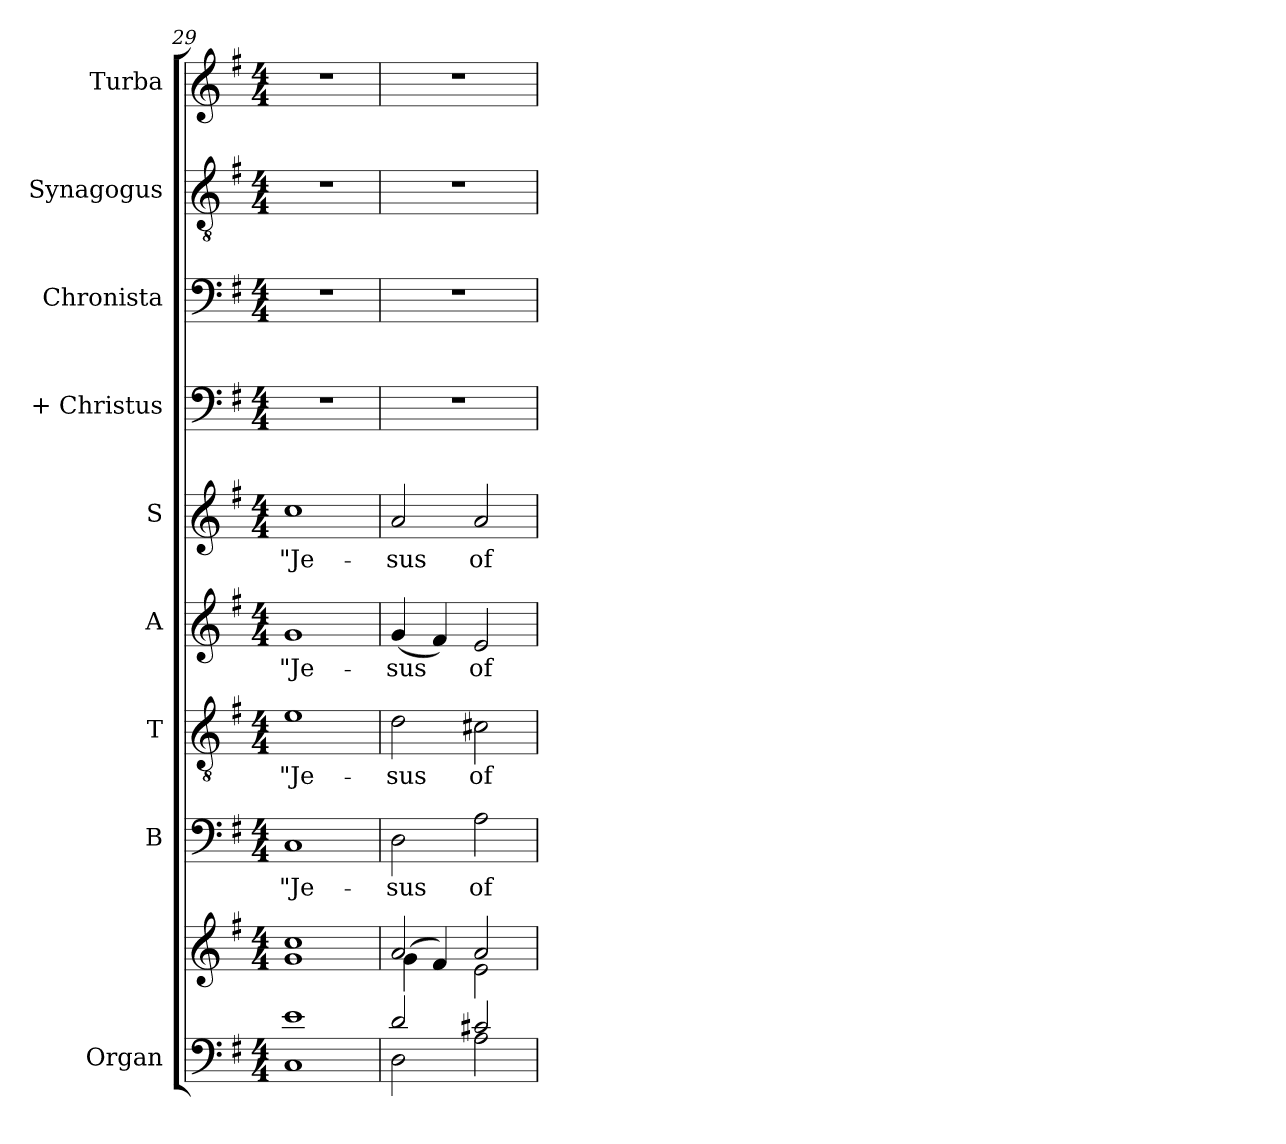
**kern	**kern	**kern	**text	**kern	**text	**kern	**text	**kern	**text	**kern	**kern	**kern	**kern
*part9	*part9	*part8	*part8	*part7	*part7	*part6	*part6	*part5	*part5	*part4	*part3	*part2	*part1
*staff10	*staff9	*staff8	*staff8	*staff7	*staff7	*staff6	*staff6	*staff5	*staff5	*staff4	*staff3	*staff2	*staff1
*I"Organ	*	*I"B	*	*I"T	*	*I"A	*	*I"S	*	*I"+ Christus	*I"Chronista	*I"Synagogus	*I"Turba
*I'Org.	*	*I'B.	*	*I'T.	*	*I'A.	*	*I'S.	*	*I'+ Christus	*I'C	*I'Synagogus	*I'Turba
!!LO:LB:g=z
*clefF4	*clefG2	*clefF4	*	*clefGv2	*	*clefG2	*	*clefG2	*	*clefF4	*clefF4	*clefGv2	*clefG2
*	*	*	*	*ITrd7c12	*	*	*	*	*	*	*	*ITrd7c12	*
*k[f#]	*k[f#]	*k[f#]	*	*k[f#]	*	*k[f#]	*	*k[f#]	*	*k[f#]	*k[f#]	*k[f#]	*k[f#]
*G:	*G:	*G:	*	*G:	*	*G:	*	*G:	*	*G:	*G:	*G:	*G:
*M4/4	*M4/4	*M4/4	*	*M4/4	*	*M4/4	*	*M4/4	*	*M4/4	*M4/4	*M4/4	*M4/4
=29	=29	=29	=29	=29	=29	=29	=29	=29	=29	=29	=29	=29	=29
*^	*^	*	*	*	*	*	*	*	*	*	*	*	*
!	!	!	!	!	!LO:LY:b:color=#000000	!	!	!	!	!	!	!	!	!	!
!	!	!	!	!	!	!	!LO:LY:b:color=#000000	!	!	!	!	!	!	!	!
!	!	!	!	!	!	!	!	!	!LO:LY:b:color=#000000	!	!	!	!	!	!
!	!	!	!	!	!	!	!	!	!	!	!LO:LY:b:color=#000000	!	!	!	!
1ei	1Ci	1cci	1gi	1Ci	"Je-	1Ei	"Je-	1gi	"Je-	1cci	"Je-	1r	1r	1r	1r
=30	=30	=30	=30	=30	=30	=30	=30	=30	=30	=30	=30	=30	=30	=30	=30
!	!	!	!	!	!LO:LY:b:color=#000000	!	!	!	!	!	!	!	!	!	!
!	!	!	!	!	!	!	!LO:LY:b:color=#000000	!	!	!	!	!	!	!	!
!	!	!	!	!	!	!	!	!	!LO:LY:b:color=#000000	!	!	!	!	!	!
!	!	!	!	!	!	!	!	!	!	!	!LO:LY:b:color=#000000	!	!	!	!
2di/	2Di\	2ai/	(4gi\	2Di\	-sus	2Di\	-sus	(4gi/	-sus	2ai/	-sus	1r	1r	1r	1r
.	.	.	4f#i/)	.	.	.	.	4f#i/)	.	.	.	.	.	.	.
!	!	!	!	!	!LO:LY:b:color=#000000	!	!	!	!	!	!	!	!	!	!
!	!	!	!	!	!	!	!LO:LY:b:color=#000000	!	!	!	!	!	!	!	!
!	!	!	!	!	!	!	!	!	!LO:LY:b:color=#000000	!	!	!	!	!	!
!	!	!	!	!	!	!	!	!	!	!	!LO:LY:b:color=#000000	!	!	!	!
2c#Xi/	2Ai\	2ai/	2ei\	2Ai\	of	2C#Xi\	of	2ei/	of	2ai/	of	.	.	.	.
*v	*v	*	*	*	*	*	*	*	*	*	*	*	*	*	*
*	*v	*v	*	*	*	*	*	*	*	*	*	*	*	*
=	=	=	=	=	=	=	=	=	=	=	=	=	=
*-	*-	*-	*-	*-	*-	*-	*-	*-	*-	*-	*-	*-	*-
